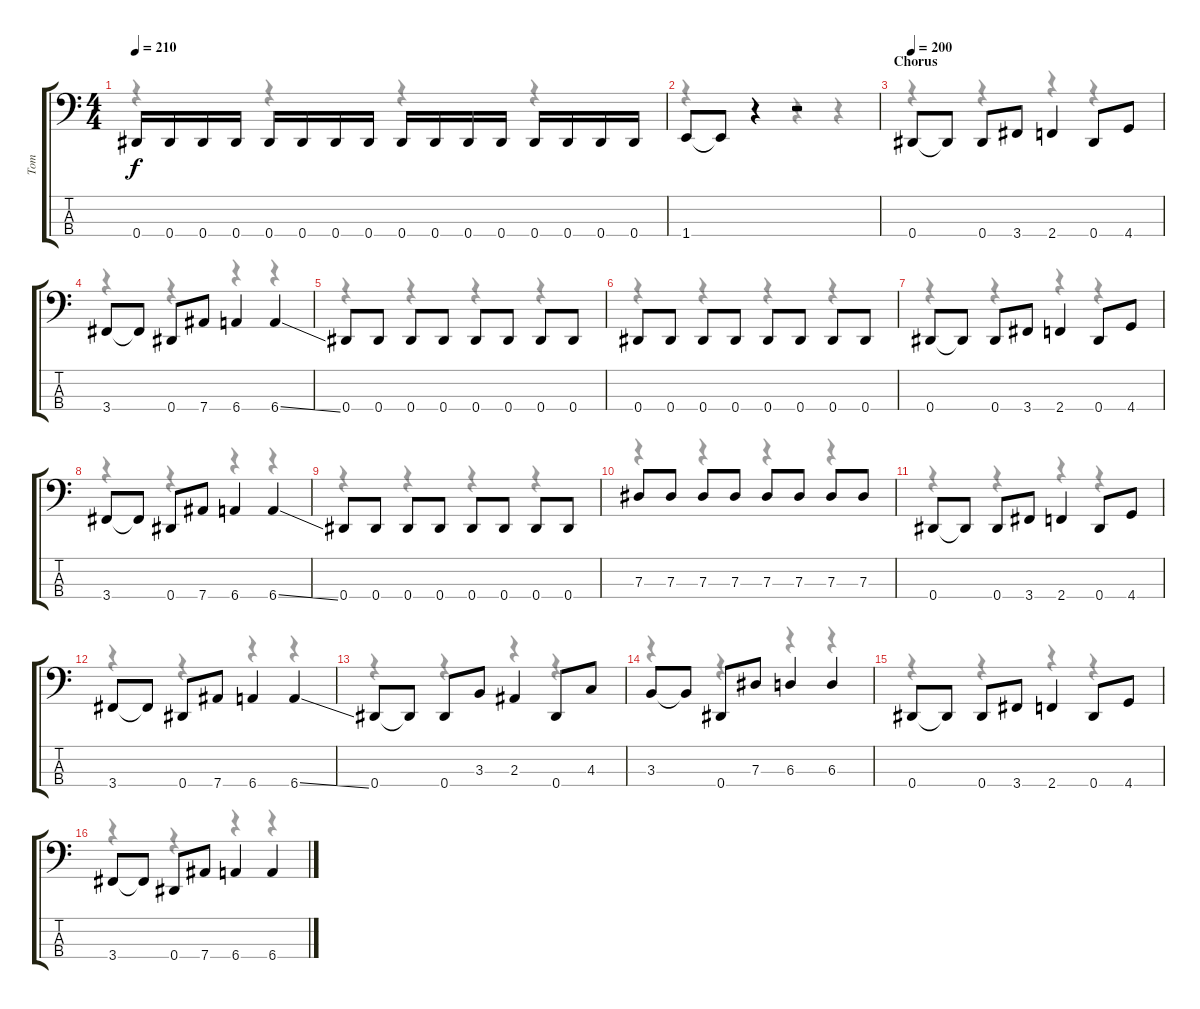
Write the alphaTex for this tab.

\track ("Tom" "Tom") {instrument electricbasspick}
\staff {score tabs}
\tuning (Gb2 Db2 Ab1 Eb1) {hide}
\voice
\ts (4 4)
\tempo 210
\clef f4
\ks c
0.4.16{dy f} 0.4.16 0.4.16 0.4.16 0.4.16 0.4.16 0.4.16 0.4.16 0.4.16 0.4.16 0.4.16 0.4.16 0.4.16 0.4.16 0.4.16 0.4.16 |
1.4.8 1.4{t}.8 r.4 r.2 |
\section ("" "Chorus")
\tempo 200
0.4.8 0.4{t}.8 0.4.8 3.4.8 2.4.4 0.4.8 4.4.8 |
3.4.8 3.4{t}.8 0.4.8 7.4.8 6.4.4 6.4{ss}.4 |
0.4.8 0.4.8 0.4.8 0.4.8 0.4.8 0.4.8 0.4.8 0.4.8 |
0.4.8 0.4.8 0.4.8 0.4.8 0.4.8 0.4.8 0.4.8 0.4.8 |
0.4.8 0.4{t}.8 0.4.8 3.4.8 2.4.4 0.4.8 4.4.8 |
3.4.8 3.4{t}.8 0.4.8 7.4.8 6.4.4 6.4{ss}.4 |
0.4.8 0.4.8 0.4.8 0.4.8 0.4.8 0.4.8 0.4.8 0.4.8 |
7.3.8 7.3.8 7.3.8 7.3.8 7.3.8 7.3.8 7.3.8 7.3.8 |
0.4.8 0.4{t}.8 0.4.8 3.4.8 2.4.4 0.4.8 4.4.8 |
3.4.8 3.4{t}.8 0.4.8 7.4.8 6.4.4 6.4{ss}.4 |
0.4.8 0.4{t}.8 0.4.8 3.3.8 2.3.4 0.4.8 4.3.8 |
3.3.8 3.3{t}.8 0.4.8 7.3.8 6.3.4 6.3.4 |
0.4.8 0.4{t}.8 0.4.8 3.4.8 2.4.4 0.4.8 4.4.8 |
3.4.8 3.4{t}.8 0.4.8 7.4.8 6.4.4 6.4{ss}.4
\voice
\clef f4
\ottava regular
\simile none
\ks c
r.4{dy f} r.4 r.4 r.4 |
r.4 r.4 r.4 r.4 |
r.4 r.4 r.4 r.4 |
r.4 r.4 r.4 r.4 |
r.4 r.4 r.4 r.4 |
r.4 r.4 r.4 r.4 |
r.4 r.4 r.4 r.4 |
r.4 r.4 r.4 r.4 |
r.4 r.4 r.4 r.4 |
r.4 r.4 r.4 r.4 |
r.4 r.4 r.4 r.4 |
r.4 r.4 r.4 r.4 |
r.4 r.4 r.4 r.4 |
r.4 r.4 r.4 r.4 |
r.4 r.4 r.4 r.4 |
r.4 r.4 r.4 r.4
